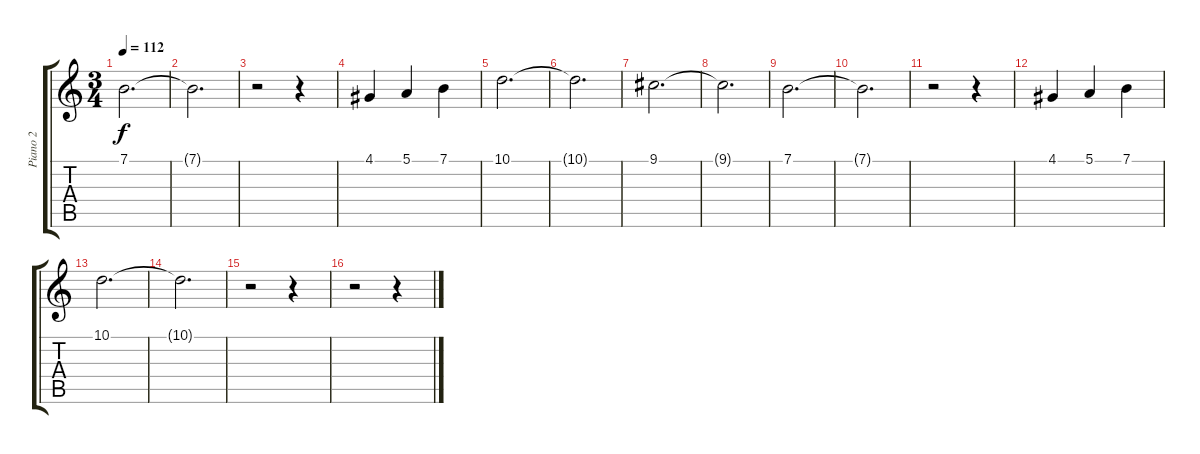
\track ("Piano 2" "Piano 2") {instrument acousticgrandpiano}
\staff {score tabs}
\tuning (E4 B3 G3 D3 A2 D2) {hide}
\ts (3 4)
\tempo 112
\clef g2
\ks c
7.1.2{d dy f} |
7.1{t}.2{d} |
r.2 r.4 |
4.1.4 5.1.4 7.1.4 |
10.1.2{d} |
10.1{t}.2{d} |
9.1.2{d} |
9.1{t}.2{d} |
7.1.2{d} |
7.1{t}.2{d} |
r.2 r.4 |
4.1.4 5.1.4 7.1.4 |
10.1.2{d} |
10.1{t}.2{d} |
r.2 r.4 |
r.2 r.4
